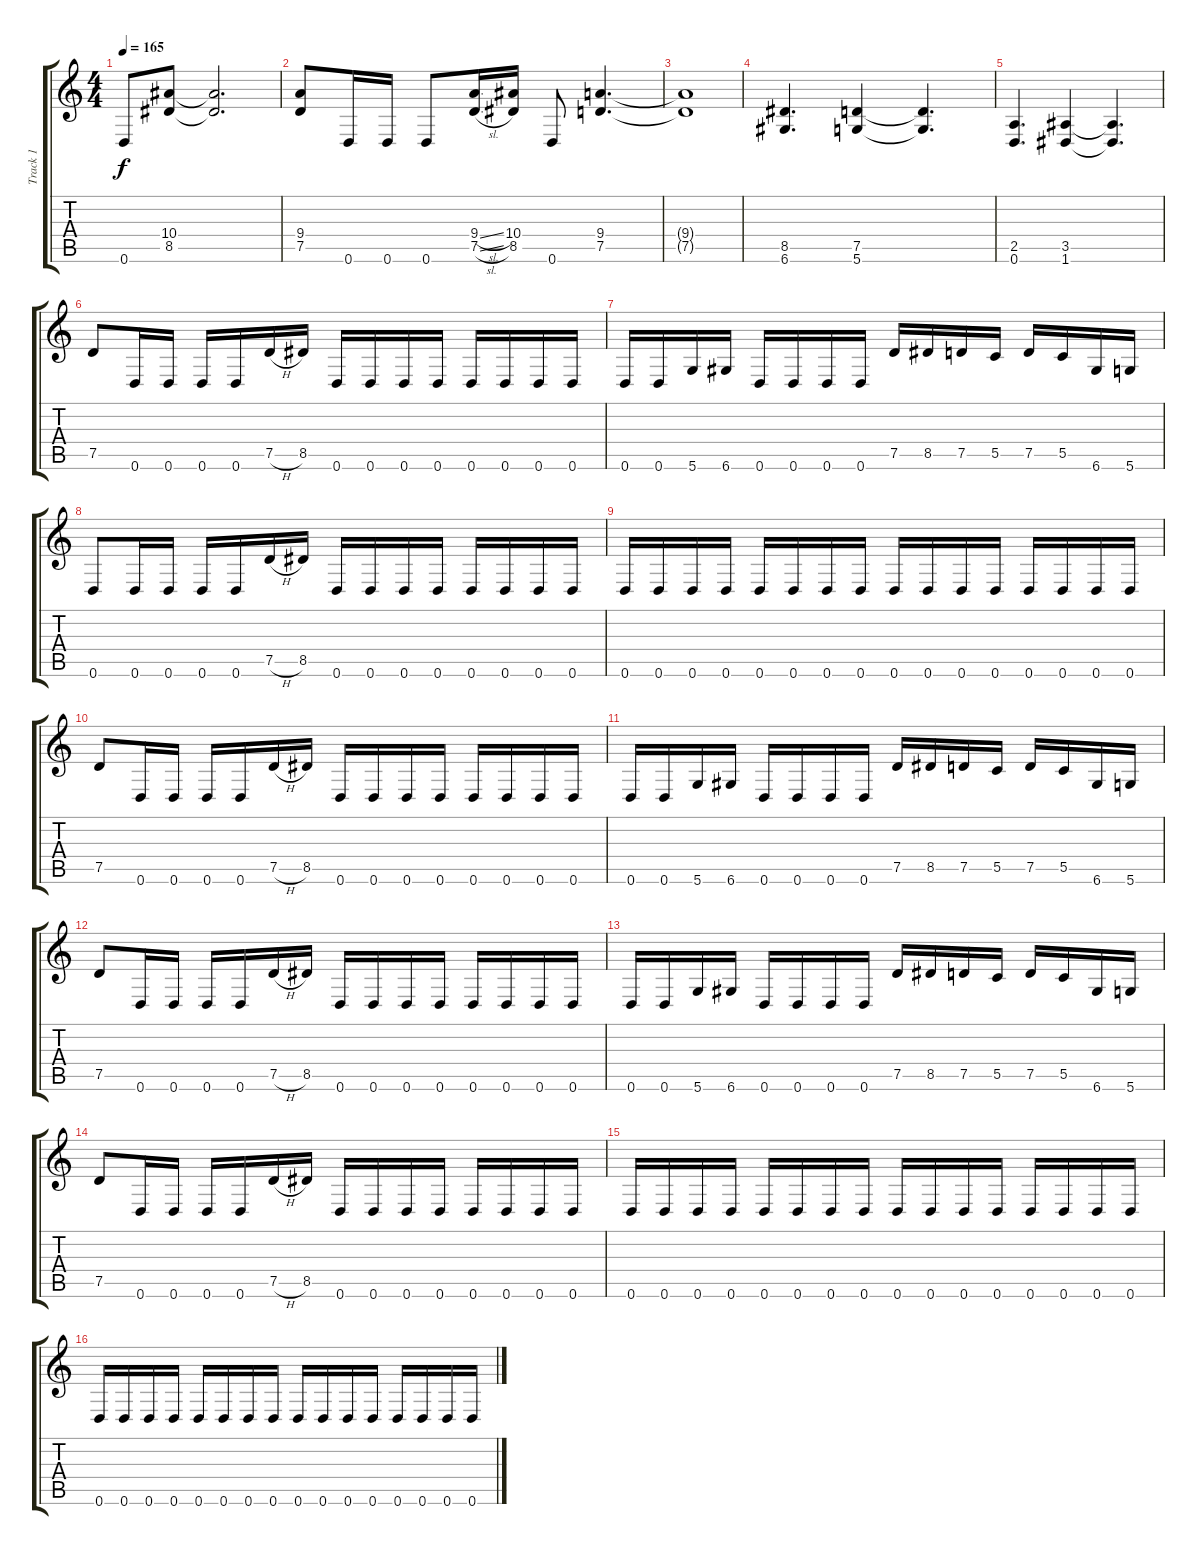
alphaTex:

\track ("Track 1" "Track 1") {instrument overdrivenguitar}
\staff {score tabs}
\tuning (D4 A3 F3 C3 G2 D2) {hide}
\ts (4 4)
\tempo 165
\clef g2
\ks c
0.6.8{dy f} (10.4 8.5).8 (10.4{t} 8.5{t}).2{d} |
(9.4 7.5).8 0.6.16 0.6.16 0.6.8 (9.4{sl} 7.5{sl}).16 (10.4 8.5).16 0.6.8 (9.4 7.5).4{d} |
(9.4{t} 7.5{t}).1 |
(8.5 6.6).4{d} (7.5 5.6).4 (7.5{t} 5.6{t}).4{d} |
(2.5 0.6).4{d} (3.5 1.6).4 (3.5{t} 1.6{t}).4{d} |
7.5.8 0.6.16 0.6.16 0.6.16 0.6.16 7.5{h}.16 8.5.16 0.6.16 0.6.16 0.6.16 0.6.16 0.6.16 0.6.16 0.6.16 0.6.16 |
0.6.16 0.6.16 5.6.16 6.6.16 0.6.16 0.6.16 0.6.16 0.6.16 7.5.16 8.5.16 7.5.16 5.5.16 7.5.16 5.5.16 6.6.16 5.6.16 |
0.6.8 0.6.16 0.6.16 0.6.16 0.6.16 7.5{h}.16 8.5.16 0.6.16 0.6.16 0.6.16 0.6.16 0.6.16 0.6.16 0.6.16 0.6.16 |
0.6.16 0.6.16 0.6.16 0.6.16 0.6.16 0.6.16 0.6.16 0.6.16 0.6.16 0.6.16 0.6.16 0.6.16 0.6.16 0.6.16 0.6.16 0.6.16 |
7.5.8 0.6.16 0.6.16 0.6.16 0.6.16 7.5{h}.16 8.5.16 0.6.16 0.6.16 0.6.16 0.6.16 0.6.16 0.6.16 0.6.16 0.6.16 |
0.6.16 0.6.16 5.6.16 6.6.16 0.6.16 0.6.16 0.6.16 0.6.16 7.5.16 8.5.16 7.5.16 5.5.16 7.5.16 5.5.16 6.6.16 5.6.16 |
7.5.8 0.6.16 0.6.16 0.6.16 0.6.16 7.5{h}.16 8.5.16 0.6.16 0.6.16 0.6.16 0.6.16 0.6.16 0.6.16 0.6.16 0.6.16 |
0.6.16 0.6.16 5.6.16 6.6.16 0.6.16 0.6.16 0.6.16 0.6.16 7.5.16 8.5.16 7.5.16 5.5.16 7.5.16 5.5.16 6.6.16 5.6.16 |
7.5.8 0.6.16 0.6.16 0.6.16 0.6.16 7.5{h}.16 8.5.16 0.6.16 0.6.16 0.6.16 0.6.16 0.6.16 0.6.16 0.6.16 0.6.16 |
0.6.16 0.6.16 0.6.16 0.6.16 0.6.16 0.6.16 0.6.16 0.6.16 0.6.16 0.6.16 0.6.16 0.6.16 0.6.16 0.6.16 0.6.16 0.6.16 |
0.6.16 0.6.16 0.6.16 0.6.16 0.6.16 0.6.16 0.6.16 0.6.16 0.6.16 0.6.16 0.6.16 0.6.16 0.6.16 0.6.16 0.6.16 0.6.16
